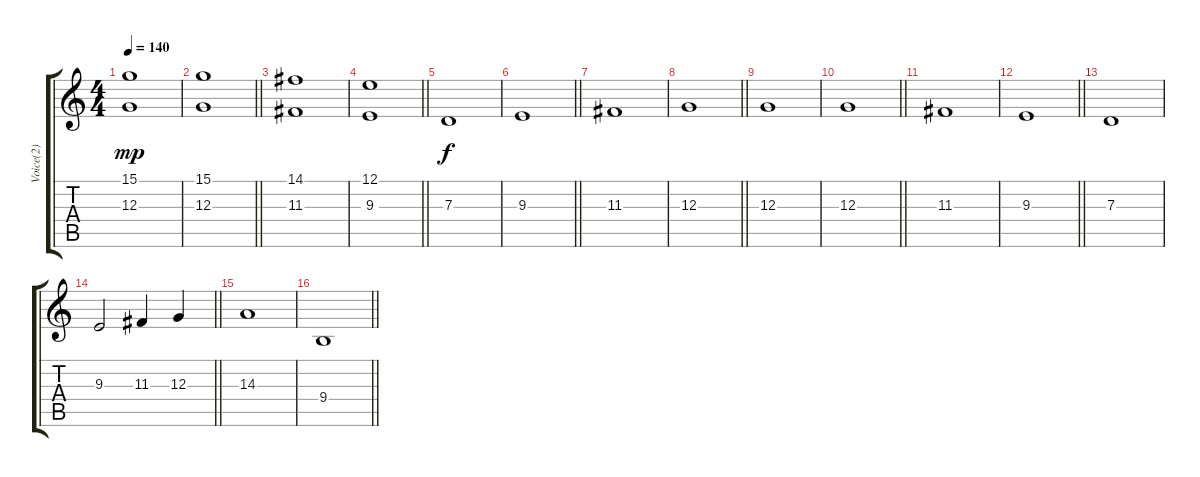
\track ("Voice(2)" "Voice(2)") {instrument voiceoohs}
\staff {score tabs}
\tuning (E4 B3 G3 D3 A2 E2) {hide}
\ts (4 4)
\tempo 140
\clef g2
\ks c
(15.1 12.3).1{dy mp} |
\barLineRight lightlight
(15.1 12.3).1 |
(14.1 11.3).1 |
\barLineRight lightlight
(12.1 9.3).1 |
7.3.1{dy f} |
\barLineRight lightlight
9.3.1 |
11.3.1 |
\barLineRight lightlight
12.3.1 |
12.3.1 |
\barLineRight lightlight
12.3.1 |
11.3.1 |
\barLineRight lightlight
9.3.1 |
7.3.1{volume 16} |
\barLineRight lightlight
9.3.2 11.3.4 12.3.4 |
14.3.1 |
\barLineRight lightlight
9.4.1
